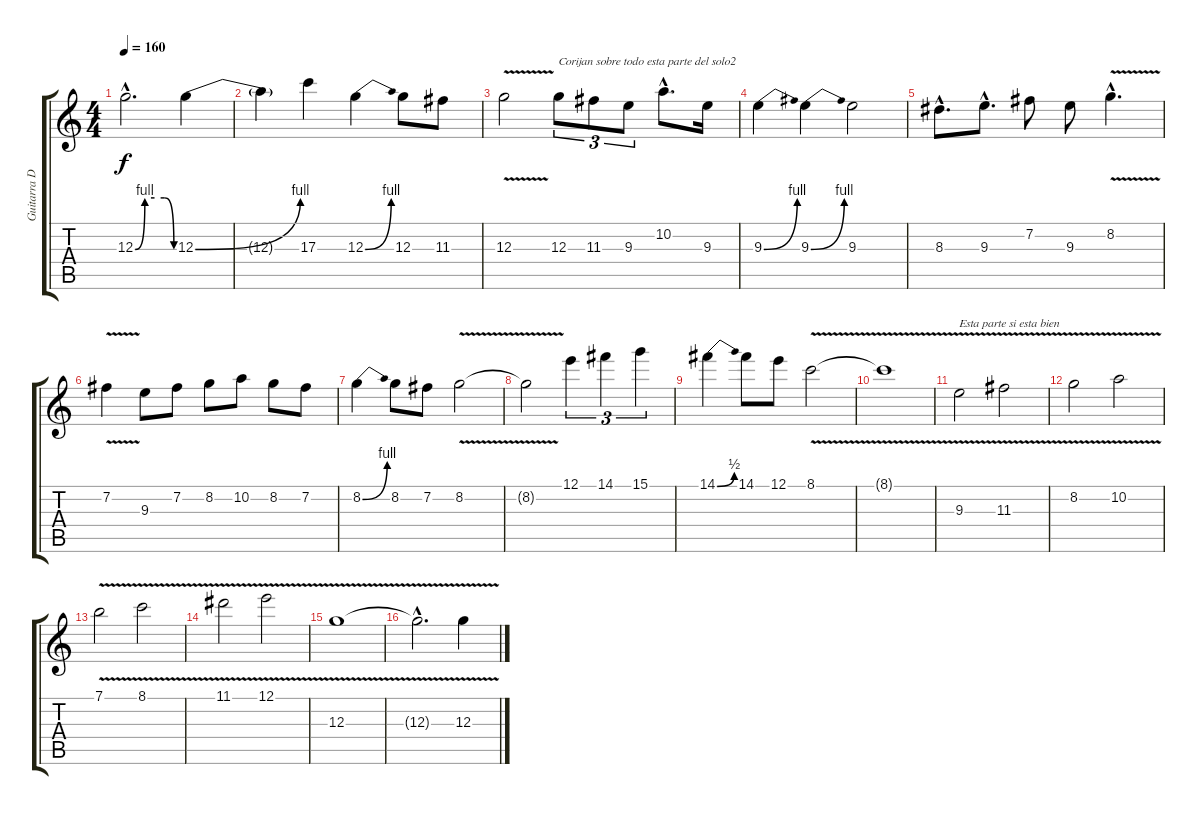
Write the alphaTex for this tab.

\track ("Guitarra Dist." "Guitarra D") {instrument overdrivenguitar}
\staff {score tabs}
\tuning (E4 B3 G3 D3 A2 E2) {hide}
\ts (4 4)
\tempo 160
\clef g2
\ks c
12.3{be (custom 0 0 15 4 30 4 45 4 60 0) hac}.2{d dy f} 12.3{be (bend 0 0 60 4)}.4 |
12.3{t}.4 17.3.4 12.3{be (bend 0 0 60 4)}.4 12.3.8 11.3.8 |
12.3{v}.2 12.3.8{tu (3 2) txt "Corijan sobre todo esta parte del solo2"} 11.3.8{tu (3 2)} 9.3.8{tu (3 2)} 10.2{hac}.8{d} 9.3.16 |
9.3{be (bend 0 0 60 4)}.4 9.3{be (bend 0 0 60 4)}.4 9.3.2 |
8.3{hac}.8{d} 9.3{hac}.8{d} 7.2.8 9.3.8 8.2{v hac}.4{d} |
7.2{v}.4 9.3.8 7.2.8 8.2.8 10.2.8 8.2.8 7.2.8 |
8.2{be (bend 0 0 60 4)}.4 8.2.8 7.2.8 8.2{v}.2 |
8.2{t}.2 12.1.4{tu (3 2)} 14.1.4{tu (3 2)} 15.1.4{tu (3 2)} |
14.1{be (bend 0 0 60 2)}.4 14.1.8 12.1.8 8.1{v}.2 |
8.1{t}.1 |
9.3{v}.2{txt "Esta parte si esta bien"} 11.3{v}.2 |
8.2{v}.2 10.2{v}.2 |
7.1{v}.2 8.1{v}.2 |
11.1{v}.2 12.1{v}.2 |
12.3{v}.1 |
12.3{hac t}.2{d} 12.3{v}.4
